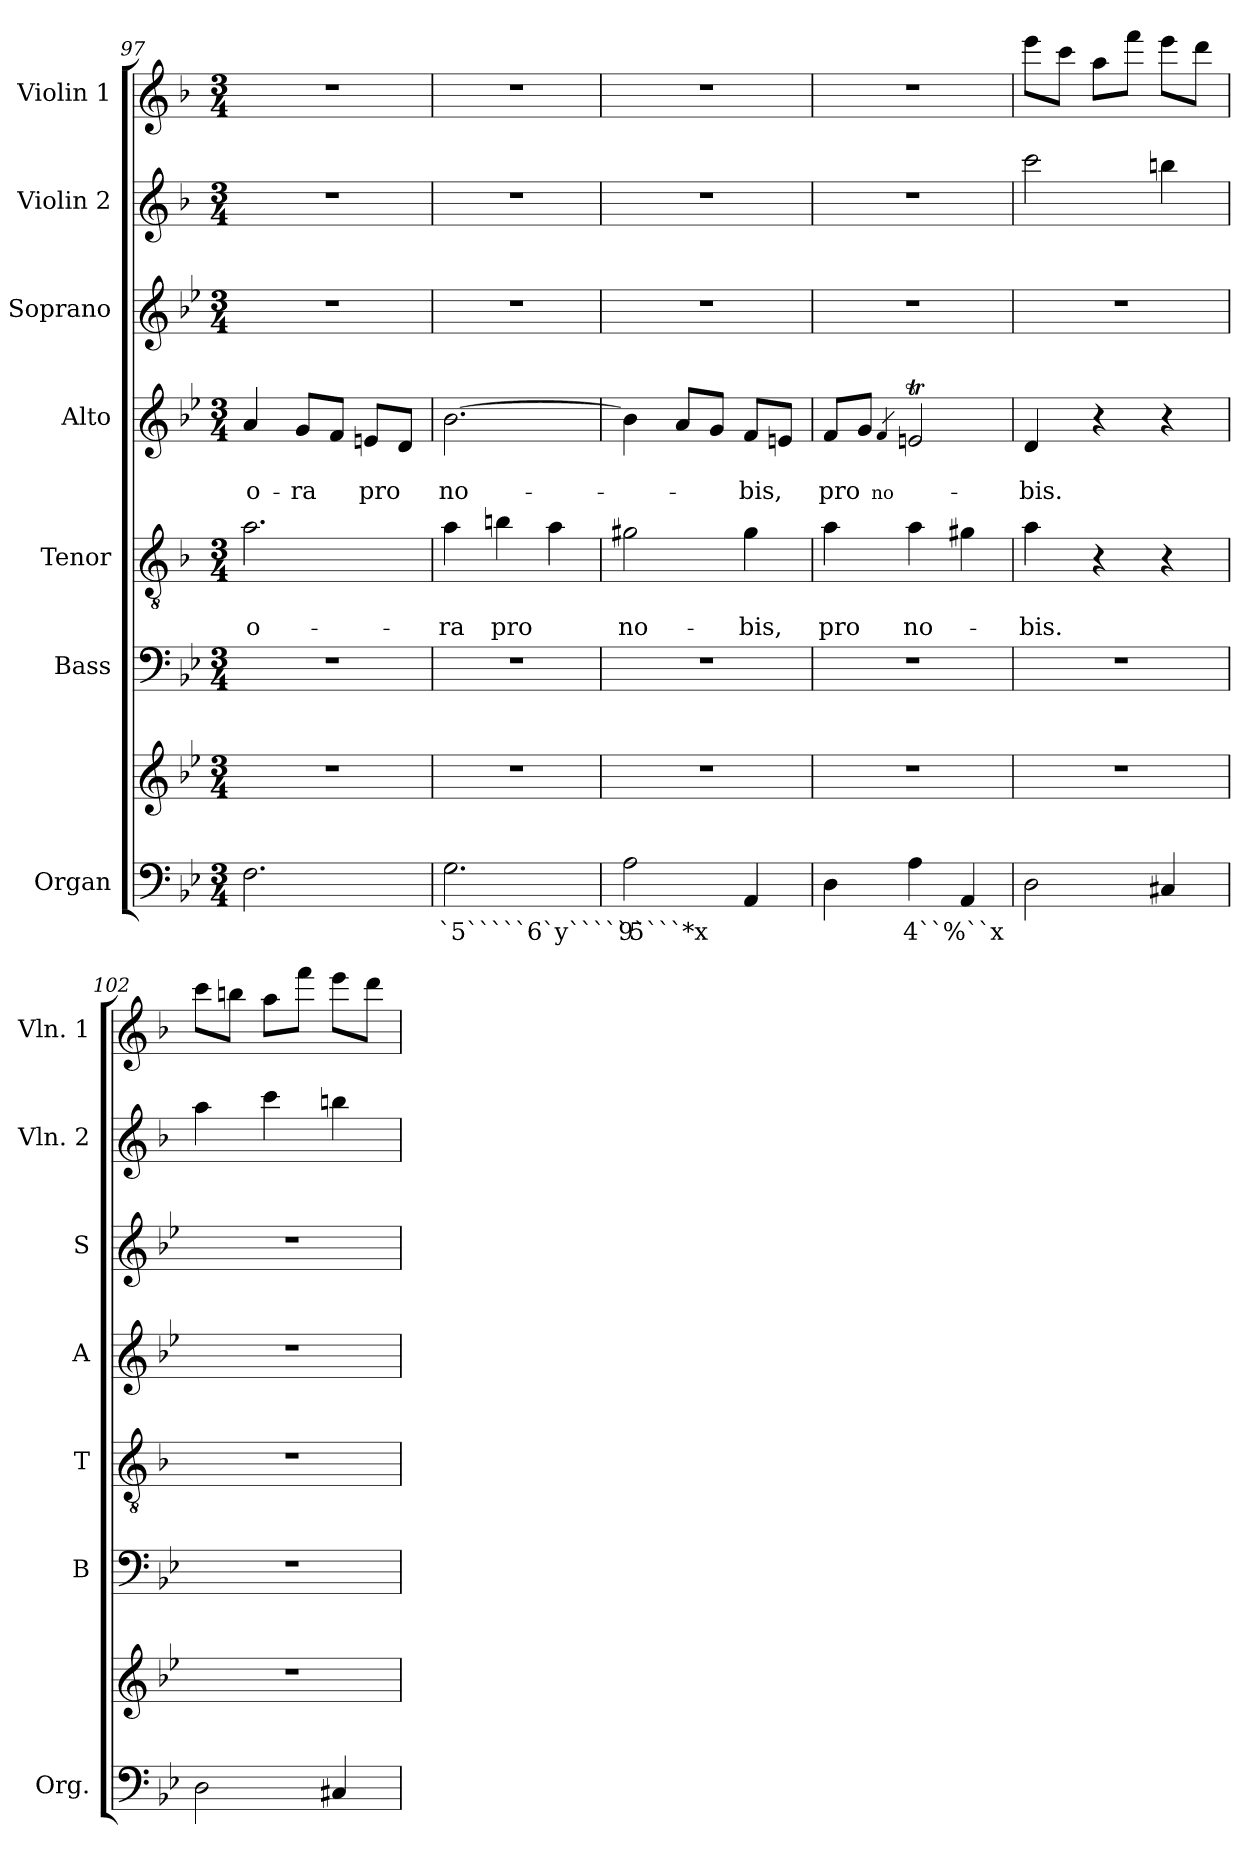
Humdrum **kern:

**kern	**text	**kern	**kern	**kern	**text	**text	**kern	**text	**text	**kern	**kern	**kern
*part7	*part7	*part7	*part6	*part5	*part5	*part5	*part4	*part4	*part4	*part3	*part2	*part1
*staff8	*staff8	*staff7	*staff6	*staff5	*staff5	*staff5	*staff4	*staff4	*staff4	*staff3	*staff2	*staff1
*I"Organ	*	*	*I"Bass	*I"Tenor	*	*	*I"Alto	*	*	*I"Soprano	*I"Violin 2	*I"Violin 1
*I'Org.	*	*	*I'B	*I'T	*	*	*I'A	*	*	*I'S	*I'Vln. 2	*I'Vln. 1
*clefF4	*	*clefG2	*clefF4	*clefGv2	*	*	*clefG2	*	*	*clefG2	*clefG2	*clefG2
*	*	*	*	*ITrd4c7	*	*	*	*	*	*	*ITrd4c7	*ITrd4c7
*k[b-e-]	*	*k[b-e-]	*k[b-e-]	*k[b-e-]	*	*	*k[b-e-]	*	*	*k[b-e-]	*k[b-e-]	*k[b-e-]
*B-:	*	*B-:	*B-:	*B-:	*	*	*B-:	*	*	*B-:	*B-:	*B-:
*M3/4	*	*M3/4	*M3/4	*M3/4	*	*	*M3/4	*	*	*M3/4	*M3/4	*M3/4
=97	=97	=97	=97	=97	=97	=97	=97	=97	=97	=97	=97	=97
!	!	!	!	!	!	!LO:LY:b	!	!	!	!	!	!
!	!	!	!	!	!	!	!	!	!LO:LY:b	!	!	!
2.F\	.	2.r	2.r	2.d\	.	o-	4a/	.	o-	2.r	2.r	2.r
!	!	!	!	!	!	!	!	!	!LO:LY:b	!	!	!
.	.	.	.	.	.	.	8g/L	.	-ra	.	.	.
.	.	.	.	.	.	.	8f/J	.	.	.	.	.
!	!	!	!	!	!	!	!	!	!LO:LY:b	!	!	!
.	.	.	.	.	.	.	8en/L	.	pro	.	.	.
.	.	.	.	.	.	.	8d/J	.	.	.	.	.
=98	=98	=98	=98	=98	=98	=98	=98	=98	=98	=98	=98	=98
!	!LO:LY:b	!	!	!	!	!	!	!	!	!	!	!
!	!	!	!	!	!	!LO:LY:b	!	!	!	!	!	!
!	!	!	!	!	!	!	!	!	!LO:LY:b	!	!	!
2.G\	`5`````6`y`````5	2.r	2.r	4d\	.	-ra	[2.b-\	.	no-	2.r	2.r	2.r
!	!	!	!	!	!	!LO:LY:b	!	!	!	!	!	!
.	.	.	.	4en\	.	pro	.	.	.	.	.	.
.	.	.	.	4d\	.	.	.	.	.	.	.	.
!!LO:PB:g=z
=99	=99	=99	=99	=99	=99	=99	=99	=99	=99	=99	=99	=99
!	!LO:LY:b	!	!	!	!	!	!	!	!	!	!	!
!	!	!	!	!	!	!LO:LY:b	!	!	!	!	!	!
2A\	9````*x	2.r	2.r	2c#X\	.	no-	4b-\]	.	.	2.r	2.r	2.r
.	.	.	.	.	.	.	8a/L	.	.	.	.	.
.	.	.	.	.	.	.	8g/J	.	.	.	.	.
!	!	!	!	!	!	!LO:LY:b	!	!	!	!	!	!
!	!	!	!	!	!	!	!	!	!LO:LY:b	!	!	!
4AA/	.	.	.	4c#\	.	-bis,	8f/L	.	-bis,	.	.	.
.	.	.	.	.	.	.	8en/J	.	.	.	.	.
=100	=100	=100	=100	=100	=100	=100	=100	=100	=100	=100	=100	=100
!	!	!	!	!	!	!LO:LY:b	!	!	!	!	!	!
!	!	!	!	!	!	!	!	!	!LO:LY:b	!	!	!
4D\	.	2.r	2.r	4d\	.	pro	8f/L	.	pro	2.r	2.r	2.r
.	.	.	.	.	.	.	8g/J	.	.	.	.	.
!	!	!	!	!	!	!	!	!	!LO:LY:b	!	!	!
.	.	.	.	.	.	.	4qf/	.	no-	.	.	.
!	!LO:LY:b	!	!	!	!	!	!	!	!	!	!	!
!	!	!	!	!	!	!LO:LY:b	!	!	!	!	!	!
4A\	4``%``x	.	.	4d\	.	no-	2ent/	.	.	.	.	.
4AA/	.	.	.	4c#X\	.	.	.	.	.	.	.	.
=101	=101	=101	=101	=101	=101	=101	=101	=101	=101	=101	=101	=101
!	!	!	!	!	!	!LO:LY:b	!	!	!	!	!	!
!	!	!	!	!	!	!	!	!	!LO:LY:b	!	!	!
2D\	.	2.r	2.r	4d\	.	-bis.	4d/	.	-bis.	2.r	2ff\	8aa\L
.	.	.	.	.	.	.	.	.	.	.	.	8ff\J
.	.	.	.	4r	.	.	4r	.	.	.	.	8dd\L
.	.	.	.	.	.	.	.	.	.	.	.	8bb-\J
4C#X/	.	.	.	4r	.	.	4r	.	.	.	4een\	8aa\L
.	.	.	.	.	.	.	.	.	.	.	.	8gg\J
=102	=102	=102	=102	=102	=102	=102	=102	=102	=102	=102	=102	=102
2D\	.	2.r	2.r	2.r	.	.	2.r	.	.	2.r	4dd\	8ff\L
.	.	.	.	.	.	.	.	.	.	.	.	8een\J
.	.	.	.	.	.	.	.	.	.	.	4ff\	8dd\L
.	.	.	.	.	.	.	.	.	.	.	.	8bb-\J
4C#X/	.	.	.	.	.	.	.	.	.	.	4een\	8aa\L
.	.	.	.	.	.	.	.	.	.	.	.	8gg\J
=	=	=	=	=	=	=	=	=	=	=	=	=
*-	*-	*-	*-	*-	*-	*-	*-	*-	*-	*-	*-	*-
